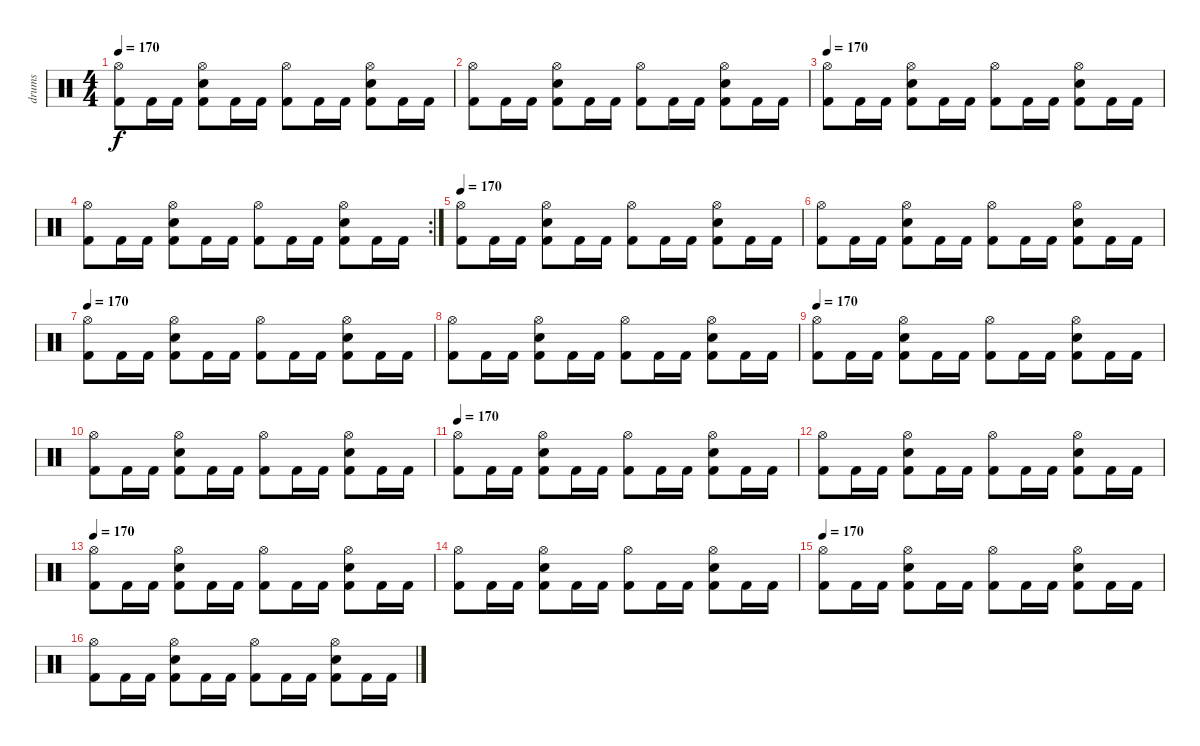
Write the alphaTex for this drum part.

\track ("drums" "drums") {instrument percussion}
\staff {score}
\articulation defaults
\ts (4 4)
\tempo 170
\clef neutral
\ks c
("Hi-Hat (open)" "Kick (hit) 2").8{dy f} "Kick (hit) 2".16 "Kick (hit) 2".16 ("Snare (hit) 2" "Hi-Hat (open)" "Kick (hit) 2").8 "Kick (hit) 2".16 "Kick (hit) 2".16 ("Hi-Hat (open)" "Kick (hit) 2").8 "Kick (hit) 2".16 "Kick (hit) 2".16 ("Snare (hit) 2" "Hi-Hat (open)" "Kick (hit) 2").8 "Kick (hit) 2".16 "Kick (hit) 2".16 |
("Hi-Hat (open)" "Kick (hit) 2").8 "Kick (hit) 2".16 "Kick (hit) 2".16 ("Snare (hit) 2" "Hi-Hat (open)" "Kick (hit) 2").8 "Kick (hit) 2".16 "Kick (hit) 2".16 ("Hi-Hat (open)" "Kick (hit) 2").8 "Kick (hit) 2".16 "Kick (hit) 2".16 ("Snare (hit) 2" "Hi-Hat (open)" "Kick (hit) 2").8 "Kick (hit) 2".16 "Kick (hit) 2".16 |
\tempo 170
("Hi-Hat (open)" "Kick (hit) 2").8 "Kick (hit) 2".16 "Kick (hit) 2".16 ("Snare (hit) 2" "Hi-Hat (open)" "Kick (hit) 2").8 "Kick (hit) 2".16 "Kick (hit) 2".16 ("Hi-Hat (open)" "Kick (hit) 2").8 "Kick (hit) 2".16 "Kick (hit) 2".16 ("Snare (hit) 2" "Hi-Hat (open)" "Kick (hit) 2").8 "Kick (hit) 2".16 "Kick (hit) 2".16 |
\rc 2
("Hi-Hat (open)" "Kick (hit) 2").8 "Kick (hit) 2".16 "Kick (hit) 2".16 ("Snare (hit) 2" "Hi-Hat (open)" "Kick (hit) 2").8 "Kick (hit) 2".16 "Kick (hit) 2".16 ("Hi-Hat (open)" "Kick (hit) 2").8 "Kick (hit) 2".16 "Kick (hit) 2".16 ("Snare (hit) 2" "Hi-Hat (open)" "Kick (hit) 2").8 "Kick (hit) 2".16 "Kick (hit) 2".16 |
\tempo 170
("Hi-Hat (open)" "Kick (hit) 2").8 "Kick (hit) 2".16 "Kick (hit) 2".16 ("Snare (hit) 2" "Hi-Hat (open)" "Kick (hit) 2").8 "Kick (hit) 2".16 "Kick (hit) 2".16 ("Hi-Hat (open)" "Kick (hit) 2").8 "Kick (hit) 2".16 "Kick (hit) 2".16 ("Snare (hit) 2" "Hi-Hat (open)" "Kick (hit) 2").8 "Kick (hit) 2".16 "Kick (hit) 2".16 |
("Hi-Hat (open)" "Kick (hit) 2").8 "Kick (hit) 2".16 "Kick (hit) 2".16 ("Snare (hit) 2" "Hi-Hat (open)" "Kick (hit) 2").8 "Kick (hit) 2".16 "Kick (hit) 2".16 ("Hi-Hat (open)" "Kick (hit) 2").8 "Kick (hit) 2".16 "Kick (hit) 2".16 ("Snare (hit) 2" "Hi-Hat (open)" "Kick (hit) 2").8 "Kick (hit) 2".16 "Kick (hit) 2".16 |
\tempo 170
("Hi-Hat (open)" "Kick (hit) 2").8 "Kick (hit) 2".16 "Kick (hit) 2".16 ("Snare (hit) 2" "Hi-Hat (open)" "Kick (hit) 2").8 "Kick (hit) 2".16 "Kick (hit) 2".16 ("Hi-Hat (open)" "Kick (hit) 2").8 "Kick (hit) 2".16 "Kick (hit) 2".16 ("Snare (hit) 2" "Hi-Hat (open)" "Kick (hit) 2").8 "Kick (hit) 2".16 "Kick (hit) 2".16 |
("Hi-Hat (open)" "Kick (hit) 2").8 "Kick (hit) 2".16 "Kick (hit) 2".16 ("Snare (hit) 2" "Hi-Hat (open)" "Kick (hit) 2").8 "Kick (hit) 2".16 "Kick (hit) 2".16 ("Hi-Hat (open)" "Kick (hit) 2").8 "Kick (hit) 2".16 "Kick (hit) 2".16 ("Snare (hit) 2" "Hi-Hat (open)" "Kick (hit) 2").8 "Kick (hit) 2".16 "Kick (hit) 2".16 |
\tempo 170
("Hi-Hat (open)" "Kick (hit) 2").8 "Kick (hit) 2".16 "Kick (hit) 2".16 ("Snare (hit) 2" "Hi-Hat (open)" "Kick (hit) 2").8 "Kick (hit) 2".16 "Kick (hit) 2".16 ("Hi-Hat (open)" "Kick (hit) 2").8 "Kick (hit) 2".16 "Kick (hit) 2".16 ("Snare (hit) 2" "Hi-Hat (open)" "Kick (hit) 2").8 "Kick (hit) 2".16 "Kick (hit) 2".16 |
("Hi-Hat (open)" "Kick (hit) 2").8 "Kick (hit) 2".16 "Kick (hit) 2".16 ("Snare (hit) 2" "Hi-Hat (open)" "Kick (hit) 2").8 "Kick (hit) 2".16 "Kick (hit) 2".16 ("Hi-Hat (open)" "Kick (hit) 2").8 "Kick (hit) 2".16 "Kick (hit) 2".16 ("Snare (hit) 2" "Hi-Hat (open)" "Kick (hit) 2").8 "Kick (hit) 2".16 "Kick (hit) 2".16 |
\tempo 170
("Hi-Hat (open)" "Kick (hit) 2").8 "Kick (hit) 2".16 "Kick (hit) 2".16 ("Snare (hit) 2" "Hi-Hat (open)" "Kick (hit) 2").8 "Kick (hit) 2".16 "Kick (hit) 2".16 ("Hi-Hat (open)" "Kick (hit) 2").8 "Kick (hit) 2".16 "Kick (hit) 2".16 ("Snare (hit) 2" "Hi-Hat (open)" "Kick (hit) 2").8 "Kick (hit) 2".16 "Kick (hit) 2".16 |
("Hi-Hat (open)" "Kick (hit) 2").8 "Kick (hit) 2".16 "Kick (hit) 2".16 ("Snare (hit) 2" "Hi-Hat (open)" "Kick (hit) 2").8 "Kick (hit) 2".16 "Kick (hit) 2".16 ("Hi-Hat (open)" "Kick (hit) 2").8 "Kick (hit) 2".16 "Kick (hit) 2".16 ("Snare (hit) 2" "Hi-Hat (open)" "Kick (hit) 2").8 "Kick (hit) 2".16 "Kick (hit) 2".16 |
\tempo 170
("Hi-Hat (open)" "Kick (hit) 2").8 "Kick (hit) 2".16 "Kick (hit) 2".16 ("Snare (hit) 2" "Hi-Hat (open)" "Kick (hit) 2").8 "Kick (hit) 2".16 "Kick (hit) 2".16 ("Hi-Hat (open)" "Kick (hit) 2").8 "Kick (hit) 2".16 "Kick (hit) 2".16 ("Snare (hit) 2" "Hi-Hat (open)" "Kick (hit) 2").8 "Kick (hit) 2".16 "Kick (hit) 2".16 |
("Hi-Hat (open)" "Kick (hit) 2").8 "Kick (hit) 2".16 "Kick (hit) 2".16 ("Snare (hit) 2" "Hi-Hat (open)" "Kick (hit) 2").8 "Kick (hit) 2".16 "Kick (hit) 2".16 ("Hi-Hat (open)" "Kick (hit) 2").8 "Kick (hit) 2".16 "Kick (hit) 2".16 ("Snare (hit) 2" "Hi-Hat (open)" "Kick (hit) 2").8 "Kick (hit) 2".16 "Kick (hit) 2".16 |
\tempo 170
("Hi-Hat (open)" "Kick (hit) 2").8 "Kick (hit) 2".16 "Kick (hit) 2".16 ("Snare (hit) 2" "Hi-Hat (open)" "Kick (hit) 2").8 "Kick (hit) 2".16 "Kick (hit) 2".16 ("Hi-Hat (open)" "Kick (hit) 2").8 "Kick (hit) 2".16 "Kick (hit) 2".16 ("Snare (hit) 2" "Hi-Hat (open)" "Kick (hit) 2").8 "Kick (hit) 2".16 "Kick (hit) 2".16 |
("Hi-Hat (open)" "Kick (hit) 2").8 "Kick (hit) 2".16 "Kick (hit) 2".16 ("Snare (hit) 2" "Hi-Hat (open)" "Kick (hit) 2").8 "Kick (hit) 2".16 "Kick (hit) 2".16 ("Hi-Hat (open)" "Kick (hit) 2").8 "Kick (hit) 2".16 "Kick (hit) 2".16 ("Snare (hit) 2" "Hi-Hat (open)" "Kick (hit) 2").8 "Kick (hit) 2".16 "Kick (hit) 2".16
